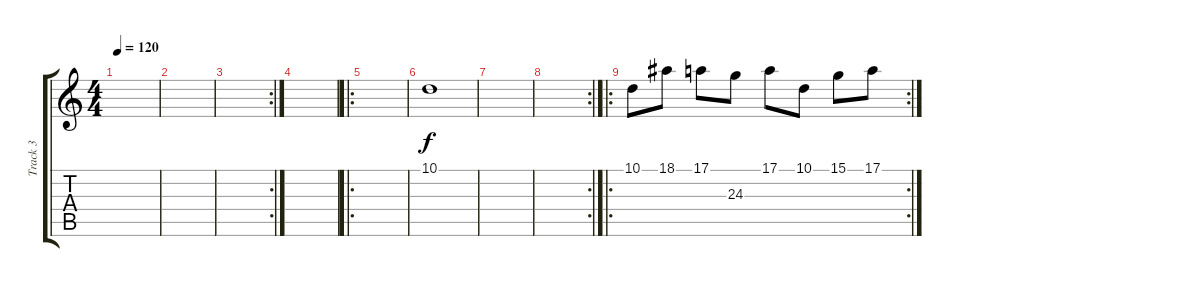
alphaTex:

\track ("Track 3" "Track 3") {instrument stringensemble1}
\staff {score tabs}
\tuning (E4 B3 G3 D3 A2 D2) {hide}
\ts (4 4)
\tempo 120
\clef g2
\ks c
|
|
\rc 2
|
|
\ro
|
10.1.1 |
|
\rc 2
|
\ro
\rc 2
10.1.8 18.1.8 17.1.8 24.3.8 17.1.8 10.1.8 15.1.8 17.1.8
